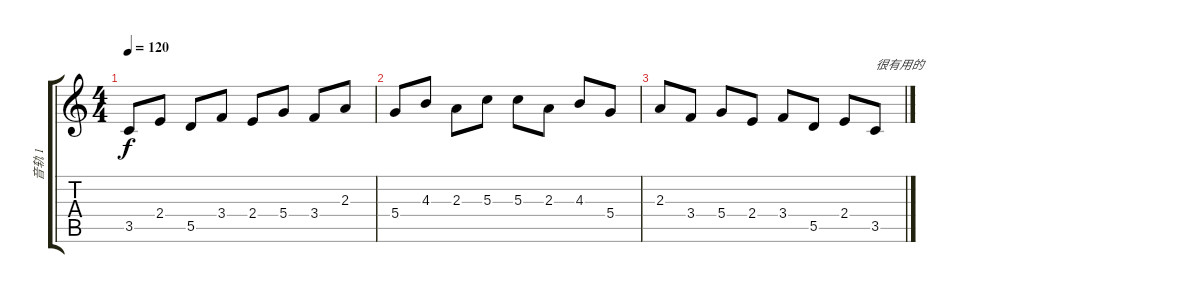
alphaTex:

\track ("音轨 1" "音轨 1") {instrument acousticguitarsteel}
\staff {score tabs}
\tuning (E4 B3 G3 D3 A2 E2) {hide}
\ts (4 4)
\tempo 120
\clef g2
\ks c
3.5.8{dy f instrument acousticguitarsteel} 2.4.8 5.5.8 3.4.8 2.4.8 5.4.8 3.4.8 2.3.8 |
5.4.8 4.3.8 2.3.8 5.3.8 5.3.8 2.3.8 4.3.8 5.4.8 |
2.3.8 3.4.8 5.4.8 2.4.8 3.4.8 5.5.8 2.4.8 3.5.8{txt "很有用的"}
